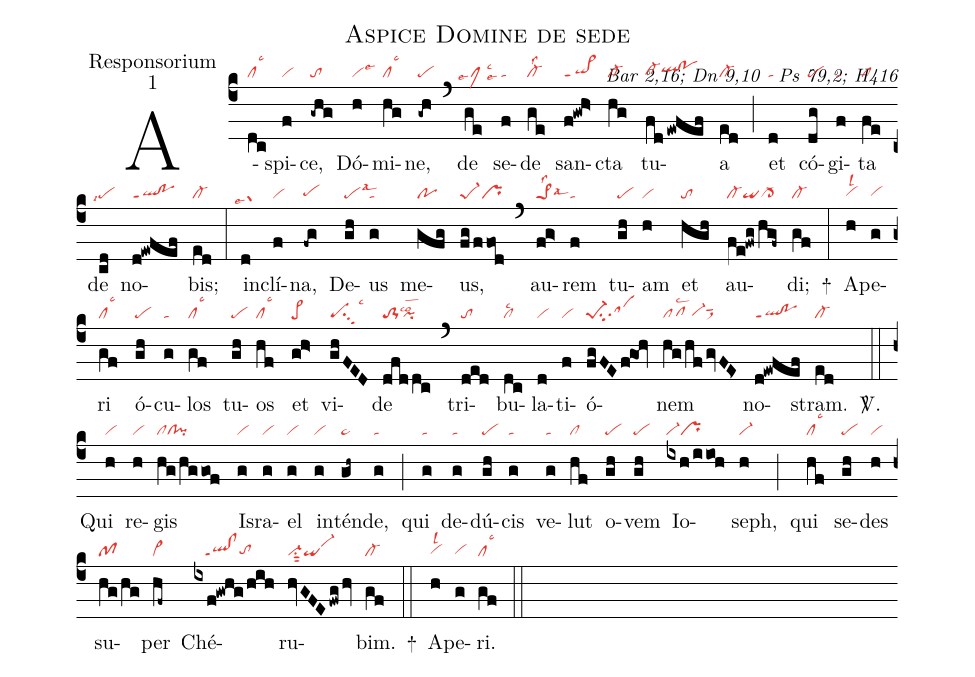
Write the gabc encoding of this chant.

name:Aspice Domine de sede;
office-part:Responsorium;
mode:1;
commentary:Bar 2,16; Dn 9,10 ꝟ Ps 79,2; H416;
nabc-lines:1;
%%
(c4)
A(dc|cllsc3)spi(f|vi)ce,(-ghg|to) Dó(h|vilse3)mi(hg|cllsc3)ne,(-gh|pe) (`)
de(ge|``clMlse4lse6lsc3) se(f|ta)de(ge|cl-lss2) san(f!gwh>|qi>ppt1)cta(hg|cl-) tu(fdewfef|cl-hgqlhh!pohh)a(ed|cl-) (;)
et(d|ta) có(dg|pe)gi(f|ta)ta(fe|cl) de(cd|``pelsi7) no(d!ewfef|ql!poppt1)bis;(ed|cl-) (:)
in(d|``grlse7)clí(f|vi)na,(-fg|pehg) De(gh|pelsal3)us(g|ta) me(gfg|po)us,(fg/ffod|pe-1pr) (`)
au(fg>|pe>1lss2lsal6)rem(f|ta) tu(gh|pe)am(h|vi) et(hgh|to) au(fe!fwg/hgf~|cl-qicl->)di;(gf|cl-) +(:)
A(h|vihglsl2)pe(g|vihg)ri(gf|cllsc3) ó(gh|pe)cu(g|ta)los(gf|cllsc3) tu(gh|pe)os(hf|cllsc3) et(gh>|pe>) vi(ghFED|pesu3lsc3)de(dfd/dc|to-1pilsco2) (`)
tri(ded|to)bu(dc|cllsc2)la(d|vi)ti(f|vi)ó(fgFEfgOh|pe-1su2sahg)nem(hg/hfgvFE>|pflsc2vi-hgsut1sux1) no(d!ewfef|ql!poppt1)stram.(ed|cl-) <sp>V/</sp>.(::)
Qui(h|vi) re(h|vi)gis(hg/hggof|clcl!pi) Is(g|vi)ra(g|vi)el(g|vi) in(g|vi)tén(gh~|ta>)de,(g|ta) (;)
qui(g|ta) de(g|ta)dú(gh|pe)cis(g|ta) ve(g|ta)lut(hf|cl) o(gh|pe)vem(gh|pe) Io(ixh/iioh|vi-pr)seph,(h|vi-) (;)
qui(hf|cllsc3) se(gh|pe)des(h|vi) su(hg/hg|pf)per(hf~|vi>) Ché(ixf!gwhg/hih|///ql!clppt1tohg)ru(hvGFEfwghv|vi-su1sut2qivi-hj)bim.(gf|cl-) +(::)
A(h|vihglsl2)pe(g|vihg)ri.(gf|cllsc3) (::)
